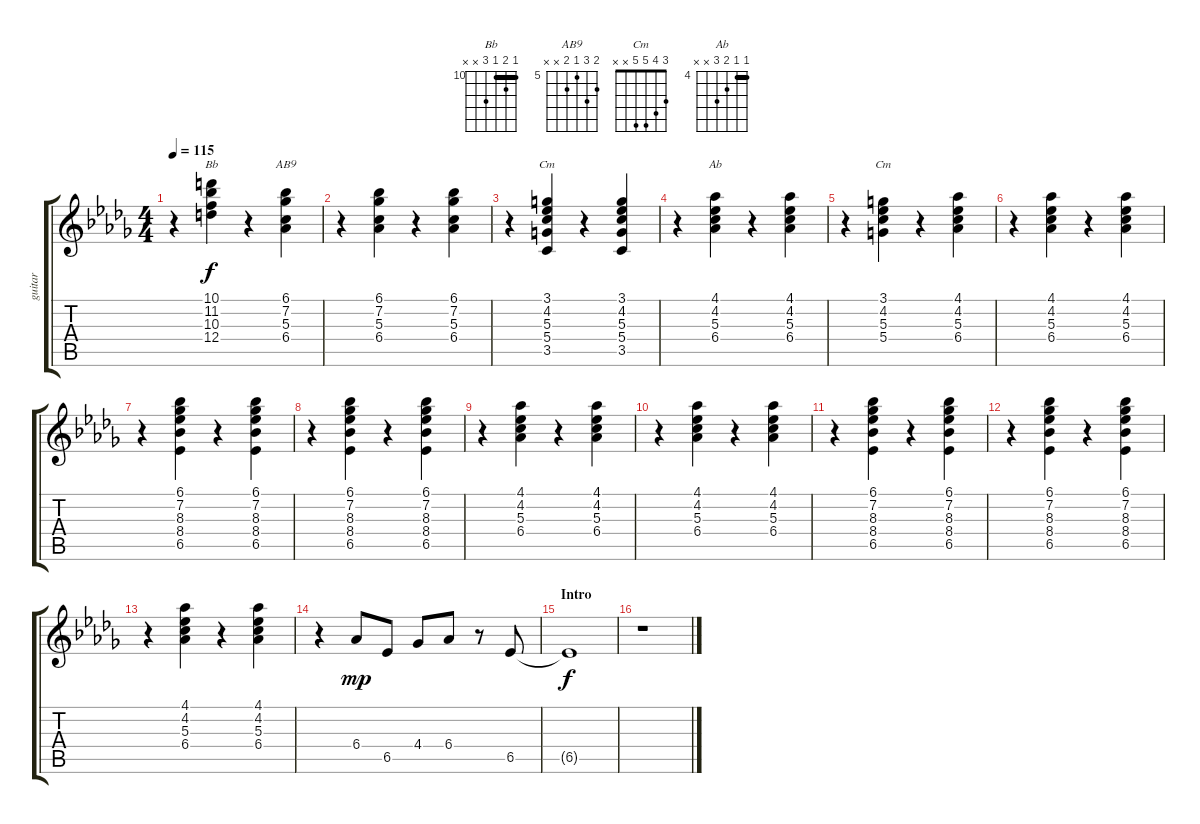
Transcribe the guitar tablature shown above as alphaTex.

\track ("guitar" "guitar") {instrument electricguitarclean}
\staff {score tabs}
\tuning (E4 B3 G3 D3 A2 E2) {hide}
\chord ("Bb" 10 11 10 12 x x) {firstfret 10 barre 10}
\chord ("AB9" 6 7 5 6 x x) {firstfret 5}
\chord ("Cm" 3 4 5 5 3 x) {barre 3}
\chord ("Ab" 4 4 5 6 x x) {firstfret 4 barre 4}
\chord ("Cm" 3 4 5 5 x x)
\ts (4 4)
\tempo 115
\clef g2
\ks db
r.4{dy f} (10.1 11.2 10.3 12.4).4{ch "Bb"} r.4 (6.1 7.2 5.3 6.4).4{ch "AB9"} |
r.4 (6.1 7.2 5.3 6.4).4 r.4 (6.1 7.2 5.3 6.4).4 |
r.4 (3.1 4.2 5.3 5.4 3.5).4{ch "Cm"} r.4 (3.1 4.2 5.3 5.4 3.5).4 |
r.4 (4.1 4.2 5.3 6.4).4{ch "Ab"} r.4 (4.1 4.2 5.3 6.4).4 |
r.4 (3.1 4.2 5.3 5.4).4{ch "Cm"} r.4 (4.1 4.2 5.3 6.4).4 |
r.4 (4.1 4.2 5.3 6.4).4 r.4 (4.1 4.2 5.3 6.4).4 |
r.4 (6.1 7.2 8.3 8.4 6.5).4 r.4 (6.1 7.2 8.3 8.4 6.5).4 |
r.4 (6.1 7.2 8.3 8.4 6.5).4 r.4 (6.1 7.2 8.3 8.4 6.5).4 |
r.4 (4.1 4.2 5.3 6.4).4 r.4 (4.1 4.2 5.3 6.4).4 |
r.4 (4.1 4.2 5.3 6.4).4 r.4 (4.1 4.2 5.3 6.4).4 |
r.4 (6.1 7.2 8.3 8.4 6.5).4 r.4 (6.1 7.2 8.3 8.4 6.5).4 |
r.4 (6.1 7.2 8.3 8.4 6.5).4 r.4 (6.1 7.2 8.3 8.4 6.5).4 |
r.4 (4.1 4.2 5.3 6.4).4 r.4 (4.1 4.2 5.3 6.4).4 |
r.4 6.4.8{dy mp} 6.5.8 4.4.8 6.4.8 r.8 6.5.8 |
\section ("" "Intro")
6.5{t}.1{dy f} |
r.1
